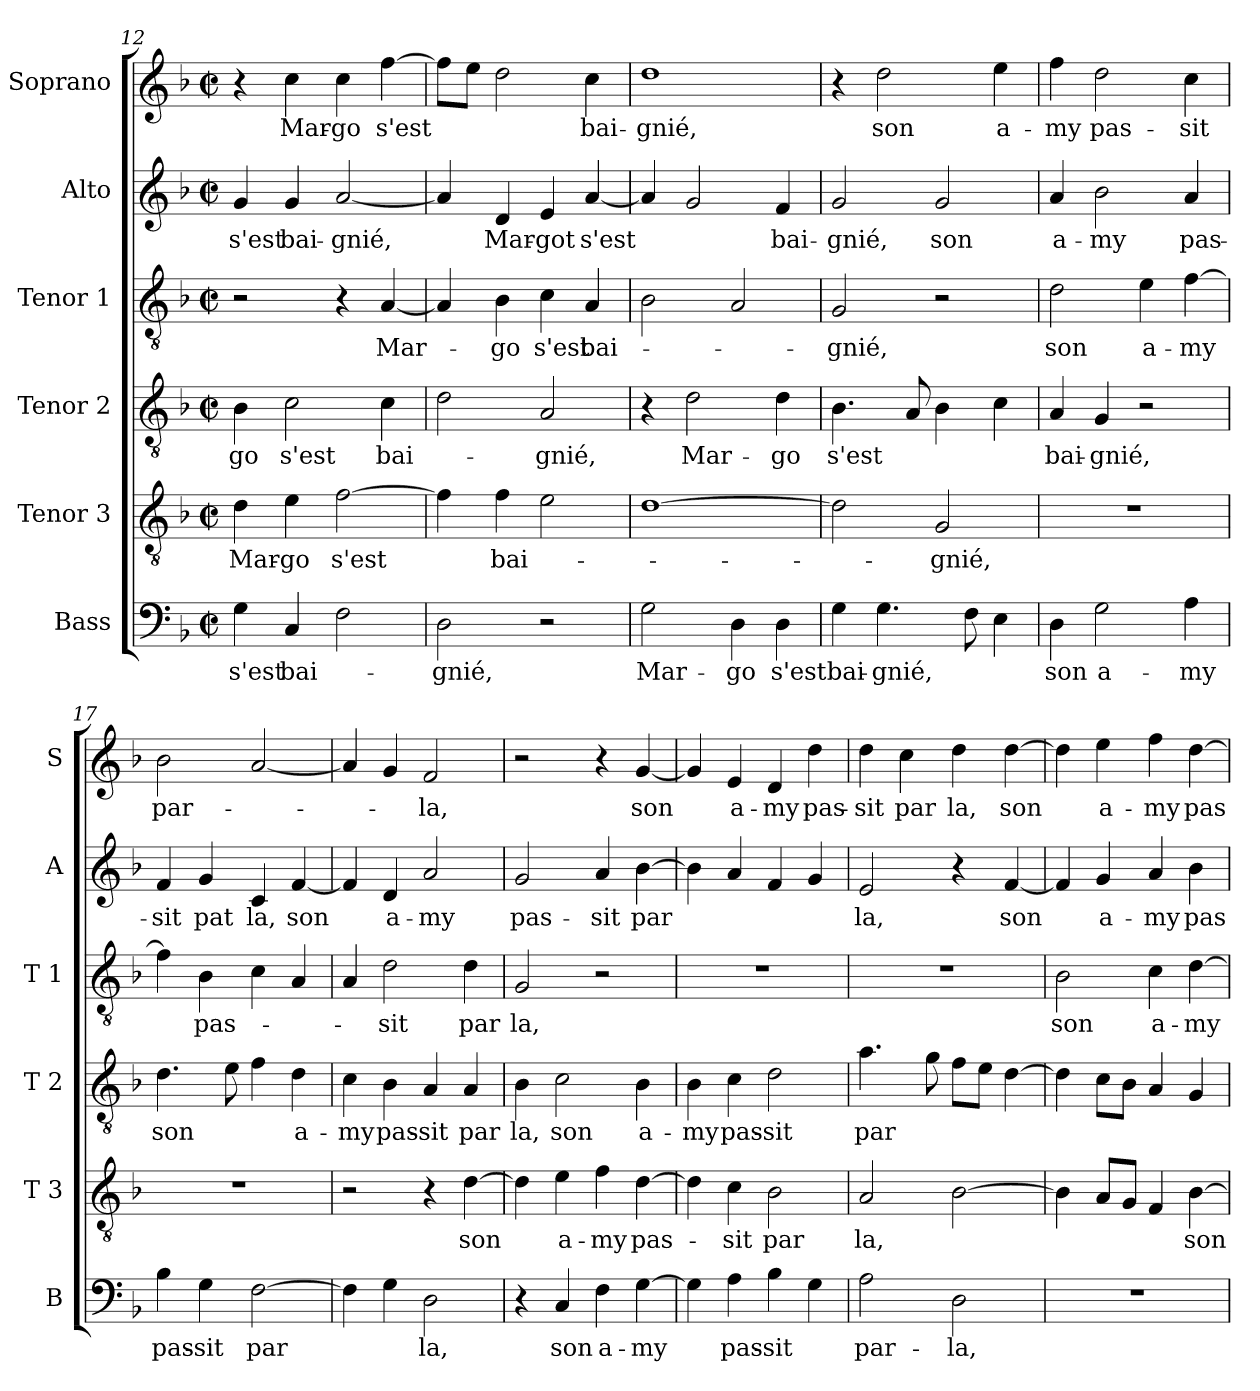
**kern	**text	**kern	**text	**kern	**text	**kern	**text	**kern	**text	**kern	**text
*part6	*part6	*part5	*part5	*part4	*part4	*part3	*part3	*part2	*part2	*part1	*part1
*staff6	*staff6	*staff5	*staff5	*staff4	*staff4	*staff3	*staff3	*staff2	*staff2	*staff1	*staff1
*I"Bass	*	*I"Tenor 3	*	*I"Tenor 2	*	*I"Tenor 1	*	*I"Alto	*	*I"Soprano	*
*I'B	*	*I'T 3	*	*I'T 2	*	*I'T 1	*	*I'A	*	*I'S	*
!!LO:PB:g=z
*clefF4	*	*clefGv2	*	*clefGv2	*	*clefGv2	*	*clefG2	*	*clefG2	*
*k[b-]	*	*k[b-]	*	*k[b-]	*	*k[b-]	*	*k[b-]	*	*k[b-]	*
*F:	*	*F:	*	*F:	*	*F:	*	*F:	*	*F:	*
*M2/2	*	*M2/2	*	*M2/2	*	*M2/2	*	*M2/2	*	*M2/2	*
*met(c|)	*	*met(c|)	*	*met(c|)	*	*met(c|)	*	*met(c|)	*	*met(c|)	*
=12	=12	=12	=12	=12	=12	=12	=12	=12	=12	=12	=12
4G\	s'est	4d\	Mar-	4B-\	-go	2r	.	4g/	s'est	4r	.
4C/	bai-	4e\	-go	2c\	s'est	.	.	4g/	bai-	4cc\	Mar-
2F\	.	[2f\	s'est	.	.	4r	.	[2a/	-gnié,	4cc\	-go
.	.	.	.	4c\	bai-	[4A/	Mar-	.	.	[4ff\	s'est
=13	=13	=13	=13	=13	=13	=13	=13	=13	=13	=13	=13
2D\	-gnié,	4f\]	.	2d\	.	4A/]	.	4a/]	.	8ff\L]	.
.	.	.	.	.	.	.	.	.	.	8ee\J	.
.	.	4f\	bai-	.	.	4B-\	-go	4d/	Mar-	2dd\	.
2r	.	2e\	.	2A/	-gnié,	4c\	s'est	4e/	-got	.	.
.	.	.	.	.	.	4A/	bai-	[4a/	s'est	4cc\	bai-
=14	=14	=14	=14	=14	=14	=14	=14	=14	=14	=14	=14
2G\	Mar-	[1d	.	4r	.	2B-\	.	4a/]	.	1dd	-gnié,
.	.	.	.	2d\	Mar-	.	.	2g/	.	.	.
4D\	-go	.	.	.	.	2A/	.	.	.	.	.
4D\	s'est	.	.	4d\	-go	.	.	4f/	bai-	.	.
=15	=15	=15	=15	=15	=15	=15	=15	=15	=15	=15	=15
4G\	bai-	2d\]	.	4.B-\	s'est	2G/	-gnié,	2g/	-gnié,	4r	.
4.G\	-gnié,	.	.	.	.	.	.	.	.	2dd\	son
.	.	.	.	8A/	.	.	.	.	.	.	.
.	.	2G/	-gnié,	4B-\	.	2r	.	2g/	son	.	.
8F\	.	.	.	.	.	.	.	.	.	.	.
4E\	.	.	.	4c\	.	.	.	.	.	4ee\	a-
=16	=16	=16	=16	=16	=16	=16	=16	=16	=16	=16	=16
4D\	son	1r	.	4A/	bai-	2d\	son	4a/	a-	4ff\	-my
2G\	a-	.	.	4G/	-gnié,	.	.	2b-\	-my	2dd\	pas-
.	.	.	.	2r	.	4e\	a-	.	.	.	.
4A\	-my	.	.	.	.	[4f\	-my	4a/	pas-	4cc\	-sit
=17	=17	=17	=17	=17	=17	=17	=17	=17	=17	=17	=17
4B-\	pas-	1r	.	4.d\	son	4f\]	.	4f/	-sit	2b-\	par-
4G\	-sit	.	.	.	.	4B-\	pas-	4g/	pat	.	.
.	.	.	.	8e\	.	.	.	.	.	.	.
[2F\	par	.	.	4f\	.	4c\	.	4c/	la,	[2a/	.
.	.	.	.	4d\	a-	4A/	.	[4f/	son	.	.
!!LO:LB:g=z
=18	=18	=18	=18	=18	=18	=18	=18	=18	=18	=18	=18
4F\]	.	2r	.	4c\	-my	4A/	.	4f/]	.	4a/]	.
4G\	.	.	.	4B-\	pas-	2d\	-sit	4d/	a-	4g/	.
2D\	la,	4r	.	4A/	-sit	.	.	2a/	-my	2f/	-la,
.	.	[4d\	son	4A/	par	4d\	par	.	.	.	.
=19	=19	=19	=19	=19	=19	=19	=19	=19	=19	=19	=19
4r	.	4d\]	.	4B-\	la,	2G/	la,	2g/	pas-	2r	.
4C/	son	4e\	a-	2c\	son	.	.	.	.	.	.
4F\	a-	4f\	-my	.	.	2r	.	4a/	-sit	4r	.
[4G\	-my	[4d\	pas-	4B-\	a-	.	.	[4b-\	par	[4g/	son
=20	=20	=20	=20	=20	=20	=20	=20	=20	=20	=20	=20
4G\]	.	4d\]	.	4B-\	-my	1r	.	4b-\]	.	4g/]	.
4A\	pas-	4c\	-sit	4c\	pas-	.	.	4a/	.	4e/	a-
4B-\	-sit	2B-\	par	2d\	-sit	.	.	4f/	.	4d/	-my
4G\	.	.	.	.	.	.	.	4g/	.	4dd\	pas-
=21	=21	=21	=21	=21	=21	=21	=21	=21	=21	=21	=21
2A\	par-	2A/	la,	4.a\	par	1r	.	2e/	la,	4dd\	-sit
.	.	.	.	.	.	.	.	.	.	4cc\	par
.	.	.	.	8g\	.	.	.	.	.	.	.
2D\	-la,	[2B-\	.	8f\L	.	.	.	4r	.	4dd\	la,
.	.	.	.	8e\J	.	.	.	.	.	.	.
.	.	.	.	[4d\	.	.	.	[4f/	son	[4dd\	son
=22	=22	=22	=22	=22	=22	=22	=22	=22	=22	=22	=22
1r	.	4B-\]	.	4d\]	.	2B-\	son	4f/]	.	4dd\]	.
.	.	8A/L	.	8c\L	.	.	.	4g/	a-	4ee\	a-
.	.	8G/J	.	8B-\J	.	.	.	.	.	.	.
.	.	4F/	.	4A/	.	4c\	a-	4a/	-my	4ff\	-my
.	.	[4B-\	son	4G/	.	[4d\	-my	4b-\	pas-	[4dd\	pas
=	=	=	=	=	=	=	=	=	=	=	=
*-	*-	*-	*-	*-	*-	*-	*-	*-	*-	*-	*-
